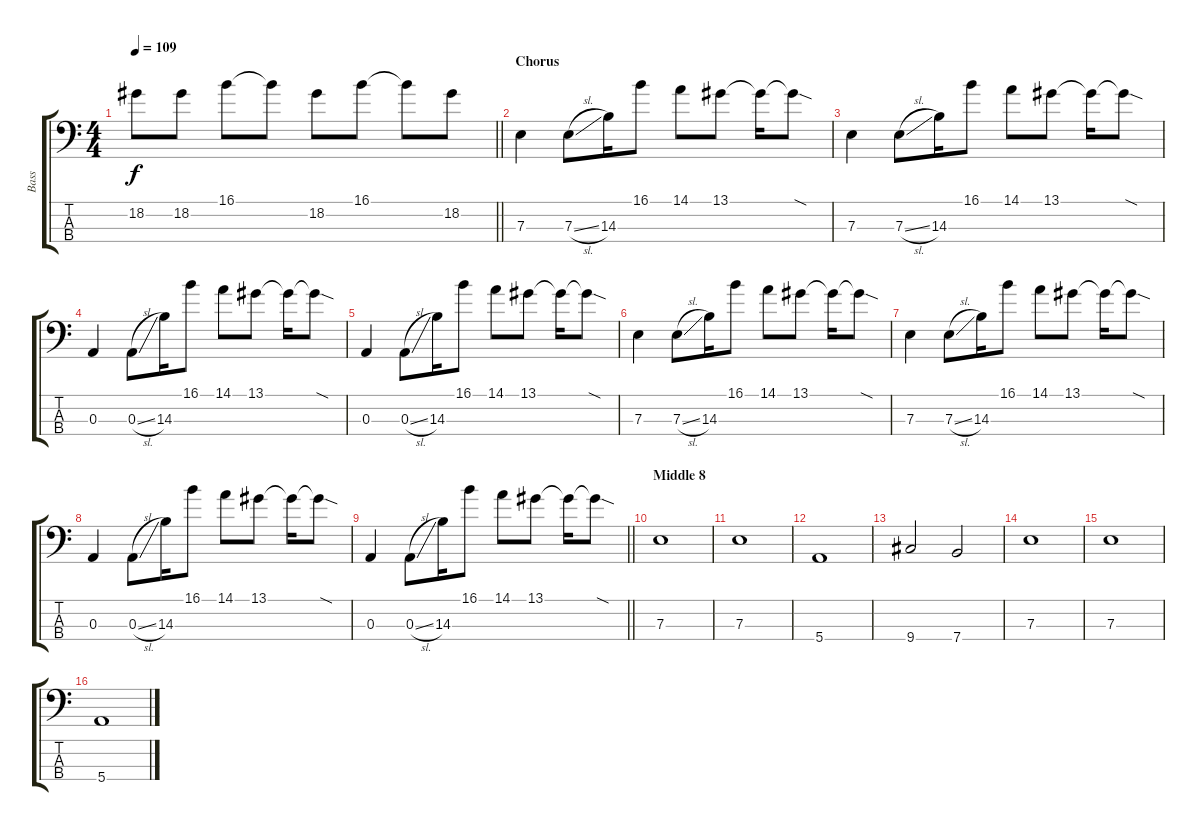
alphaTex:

\track ("Bass" "Bass") {instrument electricbassfinger}
\staff {score tabs}
\tuning (G2 D2 A1 E1) {hide}
\ts (4 4)
\tempo 109
\clef f4
\barLineRight lightlight
\ks c
18.2.8{dy f} 18.2.8 16.1.8 16.1{t}.8 18.2.8 16.1.8 16.1{t}.8 18.2.8 |
\section ("" "Chorus")
7.3.4 7.3{sl}.8 14.3.16 16.1.8 14.1.8 13.1.8 13.1{t}.16 13.1{sod t}.8 |
7.3.4 7.3{sl}.8 14.3.16 16.1.8 14.1.8 13.1.8 13.1{t}.16 13.1{sod t}.8 |
0.3.4 0.3{sl}.8 14.3.16 16.1.8 14.1.8 13.1.8 13.1{t}.16 13.1{sod t}.8 |
0.3.4 0.3{sl}.8 14.3.16 16.1.8 14.1.8 13.1.8 13.1{t}.16 13.1{sod t}.8 |
7.3.4 7.3{sl}.8 14.3.16 16.1.8 14.1.8 13.1.8 13.1{t}.16 13.1{sod t}.8 |
7.3.4 7.3{sl}.8 14.3.16 16.1.8 14.1.8 13.1.8 13.1{t}.16 13.1{sod t}.8 |
0.3.4 0.3{sl}.8 14.3.16 16.1.8 14.1.8 13.1.8 13.1{t}.16 13.1{sod t}.8 |
\barLineRight lightlight
0.3.4 0.3{sl}.8 14.3.16 16.1.8 14.1.8 13.1.8 13.1{t}.16 13.1{sod t}.8 |
\section ("" "Middle 8")
7.3.1 |
7.3.1 |
5.4.1 |
9.4.2 7.4.2 |
7.3.1 |
7.3.1 |
5.4.1
